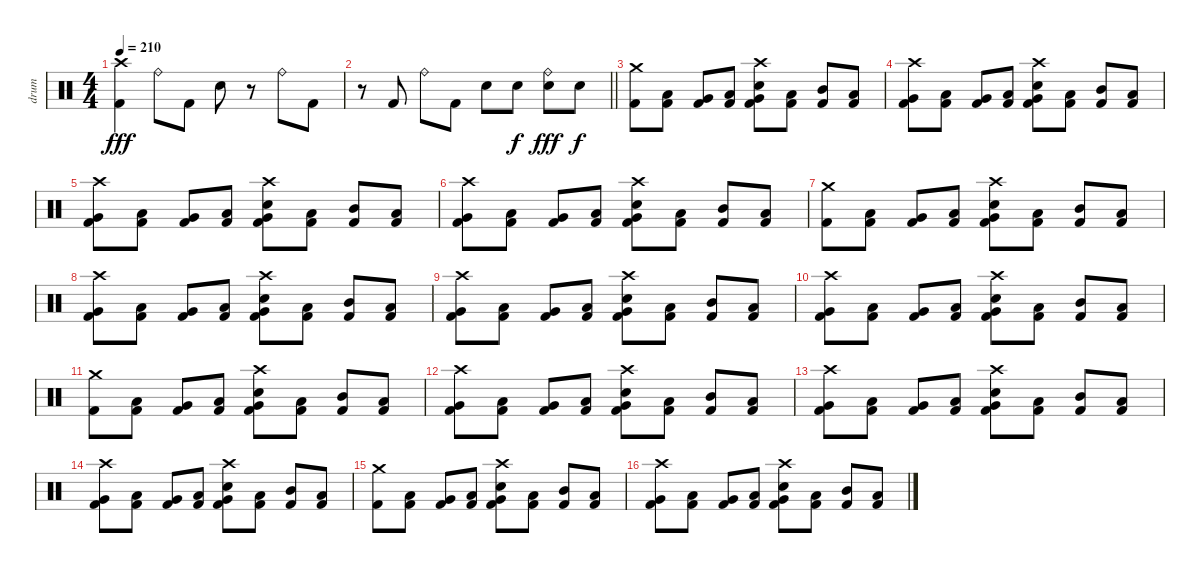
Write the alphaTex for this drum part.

\track ("drum" "drum") {solo instrument percussion}
\staff {score}
\articulation defaults
\ts (4 4)
\tempo 210
\clef neutral
\ks c
("Crash high (hit)" "Kick (hit) 2").4{dy fff} "Ride (bell)".8 "Kick (hit) 2".8 "Electric Snare (hit)".8 r.8 "Ride (bell)".8 "Kick (hit) 2".8 |
\barLineRight lightlight
r.8 "Kick (hit) 2".8 "Ride (bell)".8 "Kick (hit) 2".8 "Electric Snare (hit)".8 "Electric Snare (hit)".8{dy f} ("Ride (bell)" "Electric Snare (hit)").8{dy fff} "Electric Snare (hit)".8{dy f} |
("Crash medium (hit)" "Kick (hit) 2").8 ("Low Tom (hit)" "Kick (hit) 2").8 ("Very Low Tom (hit)" "Kick (hit) 2").8 ("Low Floor Tom (hit)" "Kick (hit) 2").8 ("Crash high (hit)" "Very Low Tom (hit)" "Electric Snare (hit)" "Kick (hit) 2").8 ("Low Tom (hit)" "Kick (hit) 2").8 ("Mid Tom (hit)" "Kick (hit) 2").8 ("Low Tom (hit)" "Kick (hit) 2").8 |
("Crash high (hit)" "Very Low Tom (hit)" "Kick (hit) 2").8 ("Low Tom (hit)" "Kick (hit) 2").8 ("Very Low Tom (hit)" "Kick (hit) 2").8 ("Low Floor Tom (hit)" "Kick (hit) 2").8 ("Crash high (hit)" "Very Low Tom (hit)" "Electric Snare (hit)" "Kick (hit) 2").8 ("Low Tom (hit)" "Kick (hit) 2").8 ("Mid Tom (hit)" "Kick (hit) 2").8 ("Low Tom (hit)" "Kick (hit) 2").8 |
("Crash high (hit)" "Very Low Tom (hit)" "Kick (hit) 2").8 ("Low Tom (hit)" "Kick (hit) 2").8 ("Very Low Tom (hit)" "Kick (hit) 2").8 ("Low Floor Tom (hit)" "Kick (hit) 2").8 ("Crash high (hit)" "Very Low Tom (hit)" "Electric Snare (hit)" "Kick (hit) 2").8 ("Low Tom (hit)" "Kick (hit) 2").8 ("Mid Tom (hit)" "Kick (hit) 2").8 ("Low Tom (hit)" "Kick (hit) 2").8 |
("Crash high (hit)" "Very Low Tom (hit)" "Kick (hit) 2").8 ("Low Tom (hit)" "Kick (hit) 2").8 ("Very Low Tom (hit)" "Kick (hit) 2").8 ("Low Floor Tom (hit)" "Kick (hit) 2").8 ("Crash high (hit)" "Very Low Tom (hit)" "Electric Snare (hit)" "Kick (hit) 2").8 ("Low Tom (hit)" "Kick (hit) 2").8 ("Mid Tom (hit)" "Kick (hit) 2").8 ("Low Tom (hit)" "Kick (hit) 2").8 |
("Crash medium (hit)" "Kick (hit) 2").8 ("Low Tom (hit)" "Kick (hit) 2").8 ("Very Low Tom (hit)" "Kick (hit) 2").8 ("Low Floor Tom (hit)" "Kick (hit) 2").8 ("Crash high (hit)" "Very Low Tom (hit)" "Electric Snare (hit)" "Kick (hit) 2").8 ("Low Tom (hit)" "Kick (hit) 2").8 ("Mid Tom (hit)" "Kick (hit) 2").8 ("Low Tom (hit)" "Kick (hit) 2").8 |
("Crash high (hit)" "Very Low Tom (hit)" "Kick (hit) 2").8 ("Low Tom (hit)" "Kick (hit) 2").8 ("Very Low Tom (hit)" "Kick (hit) 2").8 ("Low Floor Tom (hit)" "Kick (hit) 2").8 ("Crash high (hit)" "Very Low Tom (hit)" "Electric Snare (hit)" "Kick (hit) 2").8 ("Low Tom (hit)" "Kick (hit) 2").8 ("Mid Tom (hit)" "Kick (hit) 2").8 ("Low Tom (hit)" "Kick (hit) 2").8 |
("Crash high (hit)" "Very Low Tom (hit)" "Kick (hit) 2").8 ("Low Tom (hit)" "Kick (hit) 2").8 ("Very Low Tom (hit)" "Kick (hit) 2").8 ("Low Floor Tom (hit)" "Kick (hit) 2").8 ("Crash high (hit)" "Very Low Tom (hit)" "Electric Snare (hit)" "Kick (hit) 2").8 ("Low Tom (hit)" "Kick (hit) 2").8 ("Mid Tom (hit)" "Kick (hit) 2").8 ("Low Tom (hit)" "Kick (hit) 2").8 |
("Crash high (hit)" "Very Low Tom (hit)" "Kick (hit) 2").8 ("Low Tom (hit)" "Kick (hit) 2").8 ("Very Low Tom (hit)" "Kick (hit) 2").8 ("Low Floor Tom (hit)" "Kick (hit) 2").8 ("Crash high (hit)" "Very Low Tom (hit)" "Electric Snare (hit)" "Kick (hit) 2").8 ("Low Tom (hit)" "Kick (hit) 2").8 ("Mid Tom (hit)" "Kick (hit) 2").8 ("Low Tom (hit)" "Kick (hit) 2").8 |
("Crash medium (hit)" "Kick (hit) 2").8 ("Low Tom (hit)" "Kick (hit) 2").8 ("Very Low Tom (hit)" "Kick (hit) 2").8 ("Low Floor Tom (hit)" "Kick (hit) 2").8 ("Crash high (hit)" "Very Low Tom (hit)" "Electric Snare (hit)" "Kick (hit) 2").8 ("Low Tom (hit)" "Kick (hit) 2").8 ("Mid Tom (hit)" "Kick (hit) 2").8 ("Low Tom (hit)" "Kick (hit) 2").8 |
("Crash high (hit)" "Very Low Tom (hit)" "Kick (hit) 2").8 ("Low Tom (hit)" "Kick (hit) 2").8 ("Very Low Tom (hit)" "Kick (hit) 2").8 ("Low Floor Tom (hit)" "Kick (hit) 2").8 ("Crash high (hit)" "Very Low Tom (hit)" "Electric Snare (hit)" "Kick (hit) 2").8 ("Low Tom (hit)" "Kick (hit) 2").8 ("Mid Tom (hit)" "Kick (hit) 2").8 ("Low Tom (hit)" "Kick (hit) 2").8 |
("Crash high (hit)" "Very Low Tom (hit)" "Kick (hit) 2").8 ("Low Tom (hit)" "Kick (hit) 2").8 ("Very Low Tom (hit)" "Kick (hit) 2").8 ("Low Floor Tom (hit)" "Kick (hit) 2").8 ("Crash high (hit)" "Very Low Tom (hit)" "Electric Snare (hit)" "Kick (hit) 2").8 ("Low Tom (hit)" "Kick (hit) 2").8 ("Mid Tom (hit)" "Kick (hit) 2").8 ("Low Tom (hit)" "Kick (hit) 2").8 |
("Crash high (hit)" "Very Low Tom (hit)" "Kick (hit) 2").8 ("Low Tom (hit)" "Kick (hit) 2").8 ("Very Low Tom (hit)" "Kick (hit) 2").8 ("Low Floor Tom (hit)" "Kick (hit) 2").8 ("Crash high (hit)" "Very Low Tom (hit)" "Electric Snare (hit)" "Kick (hit) 2").8 ("Low Tom (hit)" "Kick (hit) 2").8 ("Mid Tom (hit)" "Kick (hit) 2").8 ("Low Tom (hit)" "Kick (hit) 2").8 |
("Crash medium (hit)" "Kick (hit) 2").8 ("Low Tom (hit)" "Kick (hit) 2").8 ("Very Low Tom (hit)" "Kick (hit) 2").8 ("Low Floor Tom (hit)" "Kick (hit) 2").8 ("Crash high (hit)" "Very Low Tom (hit)" "Electric Snare (hit)" "Kick (hit) 2").8 ("Low Tom (hit)" "Kick (hit) 2").8 ("Mid Tom (hit)" "Kick (hit) 2").8 ("Low Tom (hit)" "Kick (hit) 2").8 |
("Crash high (hit)" "Very Low Tom (hit)" "Kick (hit) 2").8 ("Low Tom (hit)" "Kick (hit) 2").8 ("Very Low Tom (hit)" "Kick (hit) 2").8 ("Low Floor Tom (hit)" "Kick (hit) 2").8 ("Crash high (hit)" "Very Low Tom (hit)" "Electric Snare (hit)" "Kick (hit) 2").8 ("Low Tom (hit)" "Kick (hit) 2").8 ("Mid Tom (hit)" "Kick (hit) 2").8 ("Low Tom (hit)" "Kick (hit) 2").8
